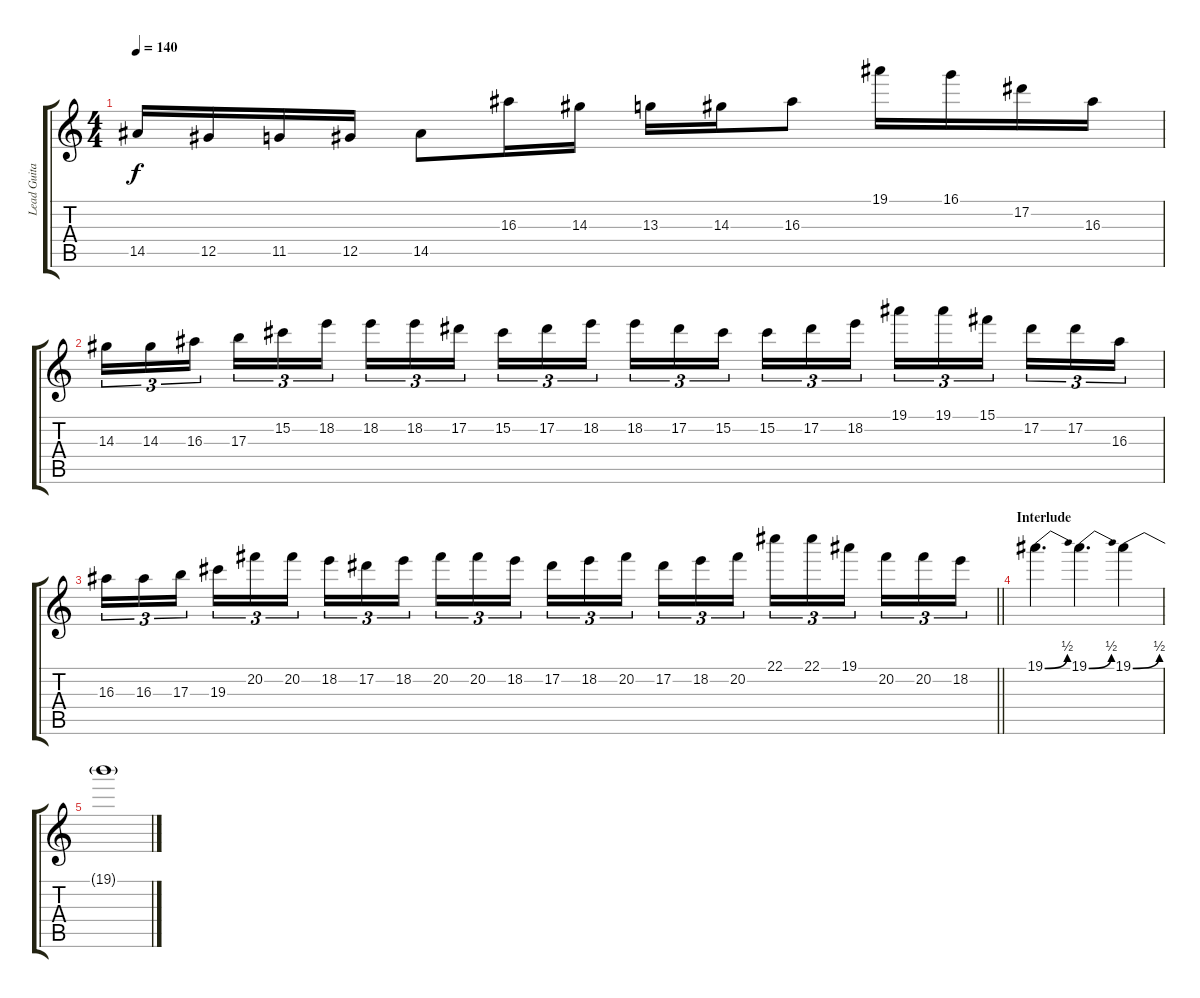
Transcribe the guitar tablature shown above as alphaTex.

\track ("Lead Guitar" "Lead Guita") {instrument distortionguitar}
\staff {score tabs}
\tuning (Eb4 Bb3 Gb3 Db3 Ab2 Eb2) {hide}
\ts (4 4)
\tempo 140
\clef g2
\ks c
14.5.16{dy f} 12.5.16 11.5.16 12.5.16 14.5.8 16.3.16 14.3.16 13.3.16 14.3.16 16.3.8 19.1.16 16.1.16 17.2.16 16.3.16 |
14.3.16{tu (3 2)} 14.3.16{tu (3 2)} 16.3.16{tu (3 2) beam splitsecondary} 17.3.16{tu (3 2)} 15.2.16{tu (3 2)} 18.2.16{tu (3 2)} 18.2.16{tu (3 2)} 18.2.16{tu (3 2)} 17.2.16{tu (3 2) beam splitsecondary} 15.2.16{tu (3 2)} 17.2.16{tu (3 2)} 18.2.16{tu (3 2)} 18.2.16{tu (3 2)} 17.2.16{tu (3 2)} 15.2.16{tu (3 2) beam splitsecondary} 15.2.16{tu (3 2)} 17.2.16{tu (3 2)} 18.2.16{tu (3 2)} 19.1.16{tu (3 2)} 19.1.16{tu (3 2)} 15.1.16{tu (3 2) beam splitsecondary} 17.2.16{tu (3 2)} 17.2.16{tu (3 2)} 16.3.16{tu (3 2)} |
\barLineRight lightlight
16.3.16{tu (3 2)} 16.3.16{tu (3 2)} 17.3.16{tu (3 2) beam splitsecondary} 19.3.16{tu (3 2)} 20.2.16{tu (3 2)} 20.2.16{tu (3 2)} 18.2.16{tu (3 2)} 17.2.16{tu (3 2)} 18.2.16{tu (3 2) beam splitsecondary} 20.2.16{tu (3 2)} 20.2.16{tu (3 2)} 18.2.16{tu (3 2)} 17.2.16{tu (3 2)} 18.2.16{tu (3 2)} 20.2.16{tu (3 2) beam splitsecondary} 17.2.16{tu (3 2)} 18.2.16{tu (3 2)} 20.2.16{tu (3 2)} 22.1.16{tu (3 2)} 22.1.16{tu (3 2)} 19.1.16{tu (3 2) beam splitsecondary} 20.2.16{tu (3 2)} 20.2.16{tu (3 2)} 18.2.16{tu (3 2)} |
\section ("" "Interlude")
19.1{be (bend 0 0 60 2)}.4{d} 19.1{be (bend 0 0 60 2)}.4{d} 19.1{be (bend 0 0 60 2)}.4 |
19.1{t}.1
